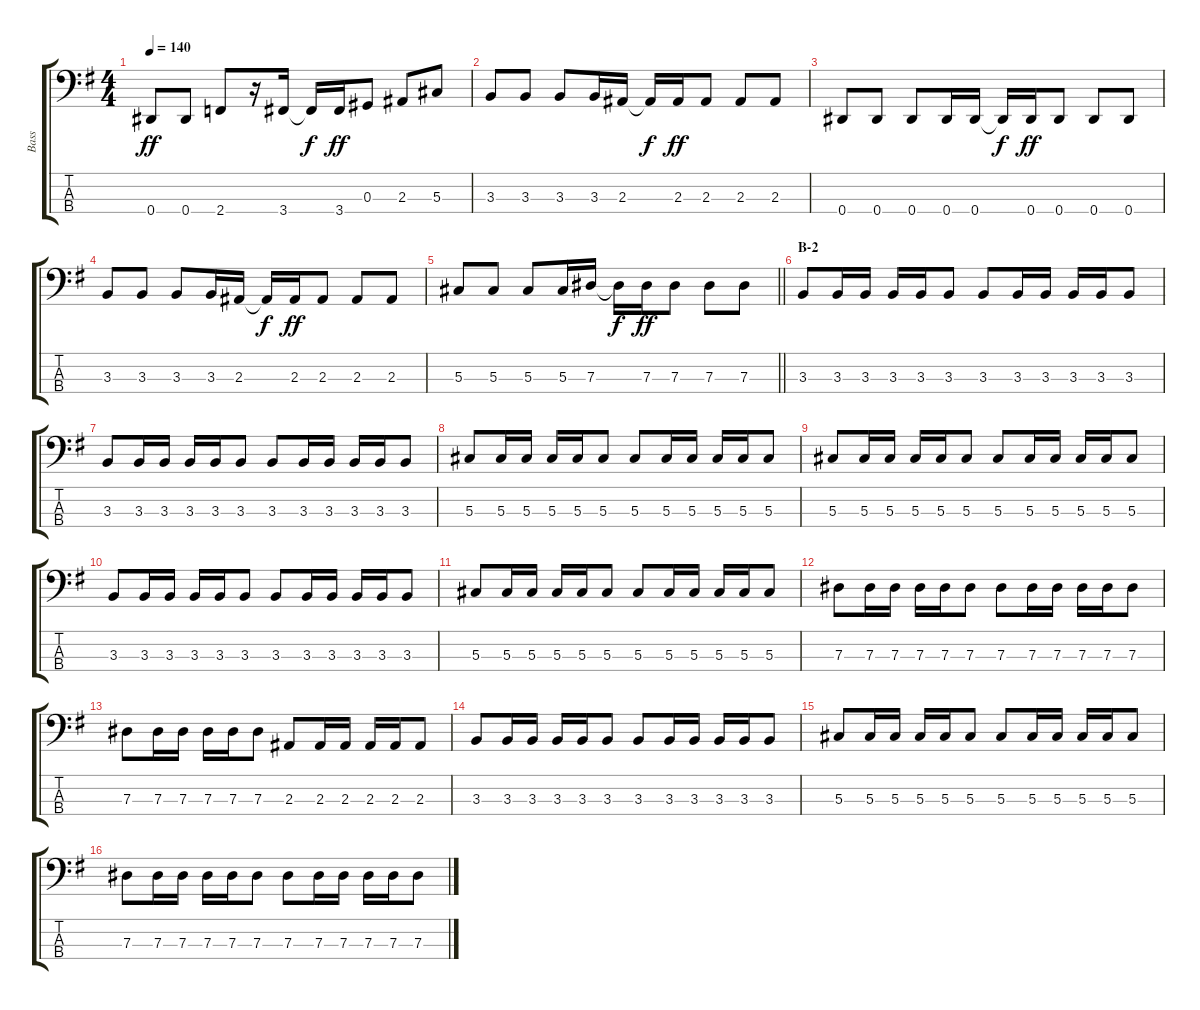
\track ("Bass" "Bass") {instrument electricbasspick}
\staff {score tabs}
\tuning (Gb2 Db2 Ab1 Eb1) {hide}
\ts (4 4)
\tempo 140
\clef f4
\ks g
0.4.8{dy ff} 0.4.8 2.4.8 r.16 3.4.16 3.4{t}.16{dy f} 3.4.16{dy ff} 0.3.8 2.3.8 5.3.8 |
3.3.8 3.3.8 3.3.8 3.3.16 2.3.16 2.3{t}.16{dy f} 2.3.16{dy ff} 2.3.8 2.3.8 2.3.8 |
0.4.8 0.4.8 0.4.8 0.4.16 0.4.16 0.4{t}.16{dy f} 0.4.16{dy ff} 0.4.8 0.4.8 0.4.8 |
3.3.8 3.3.8 3.3.8 3.3.16 2.3.16 2.3{t}.16{dy f} 2.3.16{dy ff} 2.3.8 2.3.8 2.3.8 |
\barLineRight lightlight
5.3.8 5.3.8 5.3.8 5.3.16 7.3.16 7.3{t}.16{dy f} 7.3.16{dy ff} 7.3.8 7.3.8 7.3.8 |
\section ("" "B-2")
3.3.8 3.3.16 3.3.16 3.3.16 3.3.16 3.3.8 3.3.8 3.3.16 3.3.16 3.3.16 3.3.16 3.3.8 |
3.3.8 3.3.16 3.3.16 3.3.16 3.3.16 3.3.8 3.3.8 3.3.16 3.3.16 3.3.16 3.3.16 3.3.8 |
5.3.8 5.3.16 5.3.16 5.3.16 5.3.16 5.3.8 5.3.8 5.3.16 5.3.16 5.3.16 5.3.16 5.3.8 |
5.3.8 5.3.16 5.3.16 5.3.16 5.3.16 5.3.8 5.3.8 5.3.16 5.3.16 5.3.16 5.3.16 5.3.8 |
3.3.8 3.3.16 3.3.16 3.3.16 3.3.16 3.3.8 3.3.8 3.3.16 3.3.16 3.3.16 3.3.16 3.3.8 |
5.3.8 5.3.16 5.3.16 5.3.16 5.3.16 5.3.8 5.3.8 5.3.16 5.3.16 5.3.16 5.3.16 5.3.8 |
7.3.8 7.3.16 7.3.16 7.3.16 7.3.16 7.3.8 7.3.8 7.3.16 7.3.16 7.3.16 7.3.16 7.3.8 |
7.3.8 7.3.16 7.3.16 7.3.16 7.3.16 7.3.8 2.3.8 2.3.16 2.3.16 2.3.16 2.3.16 2.3.8 |
3.3.8 3.3.16 3.3.16 3.3.16 3.3.16 3.3.8 3.3.8 3.3.16 3.3.16 3.3.16 3.3.16 3.3.8 |
5.3.8 5.3.16 5.3.16 5.3.16 5.3.16 5.3.8 5.3.8 5.3.16 5.3.16 5.3.16 5.3.16 5.3.8 |
7.3.8 7.3.16 7.3.16 7.3.16 7.3.16 7.3.8 7.3.8 7.3.16 7.3.16 7.3.16 7.3.16 7.3.8
